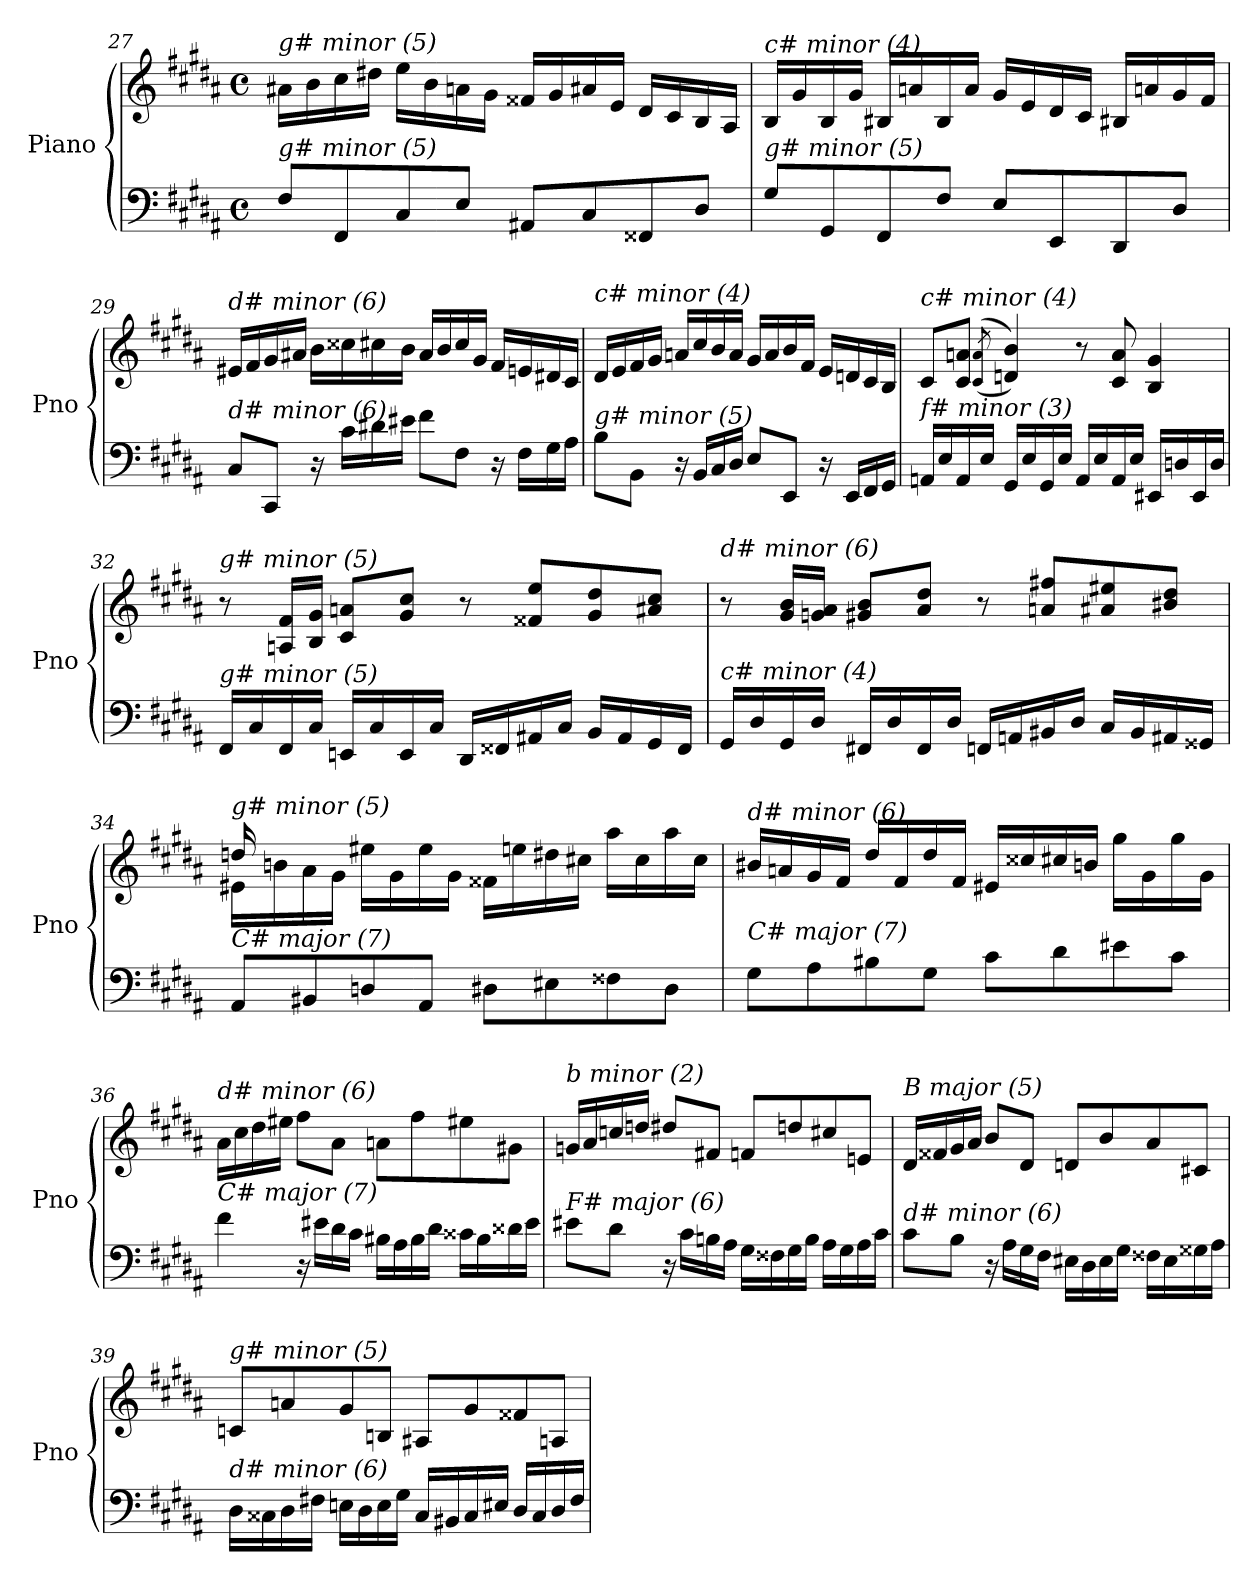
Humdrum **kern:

**kern	**kern
*part1	*part1
*staff2	*staff1
*I"Piano	*
*I'Pno	*
*clefF4	*clefG2
*k[f#c#g#d#a#]	*k[f#c#g#d#a#]
*M4/4	*M4/4
*met(c)	*met(c)
=27	=27
!	!LO:TX:i:t=g# minor (5)
!LO:TX:i:t=g# minor (5)	!
8F#/L	16a#X\LL
.	16b\
8FF#/	16cc#\
.	16dd#X\JJ
8C#/	16ee\LL
.	16b\
8E/J	16an\
.	16g#\JJ
8AA#X/L	16f##X/LL
.	16g#/
8C#/	16a#X/
.	16e/JJ
8FF##X/	16d#/LL
.	16c#/
8D#/J	16B/
.	16A#/JJ
!!LO:LB:g=z
=28	=28
!	!LO:TX:i:t=c# minor (4)
!LO:TX:i:t=g# minor (5)	!
8G#/L	16B/LL
.	16g#/
8GG#/	16B/
.	16g#/JJ
8FF#/	16B#X/LL
.	16an/
8F#/J	16B#/
.	16a/JJ
8E/L	16g#/LL
.	16e/
8EE/	16d#/
.	16c#/JJ
8DD#/	16B#X/LL
.	16an/
8D#/J	16g#/
.	16f#/JJ
=29	=29
!	!LO:TX:i:t=d# minor (6)
!LO:TX:i:t=d# minor (6)	!
8C#/L	16e#X/LL
.	16f#/
8CC#/J	16g#/
.	16a#X/JJ
16r	16b\LL
16c#\LL	16cc##Xi\
16d#X\	16cc#\
16e#X\JJ	16b\JJ
8f#\L	16a#/LL
.	16b/
8F#\J	16cc#/
.	16g#/JJ
16r	16f#/LL
16F#\LL	16en/
16G#\	16d#X/
16A#\JJ	16c#/JJ
=30	=30
!	!LO:TX:i:t=c# minor (4)
!LO:TX:i:t=g# minor (5)	!
8B\L	16d#/LL
.	16e/
8BB\J	16f#/
.	16g#/JJ
16r	16an/LL
16BB/LL	16cc#/
16C#/	16b/
16D#/JJ	16a/JJ
8E/L	16g#/LL
.	16a/
8EE/J	16b/
.	16f#/JJ
16r	16e/LL
16EE/LL	16dn/
16FF#/	16c#/
16GG#/JJ	16B/JJ
!!LO:LB:g=z
=31	=31
!	!LO:TX:i:t=c# minor (4)
!LO:TX:i:t=f# minor (3)	!
16AAn/LL	8c#/L
16E/	.
16AA/	8c#/ 8an/J
16E/JJ	.
.	((>8qc#/ 8qa/
16GG#/LL	4dn/ 4b/))
16E/	.
16GG#/	.
16E/JJ	.
16AA/LL	8r
16E/	.
16AA/	8c#/ 8a/
16E/JJ	.
16EE#X/LL	4B/ 4g#/
16Dn/	.
16EE#/	.
16D/JJ	.
=32	=32
!	!LO:TX:i:t=g# minor (5)
!LO:TX:i:t=g# minor (5)	!
16FF#/LL	8r
16C#/	.
16FF#/	16An/ 16f#/LL
16C#/JJ	16B/ 16g#/JJ
16EEn/LL	8c#/ 8an/L
16C#/	.
16EE/	8g#/ 8cc#/J
16C#/JJ	.
16DD#/LL	8r
16FF##X/	.
16AA#X/	8f##X/ 8ee/L
16C#/JJ	.
16BB/LL	8g#/ 8dd#/
16AA#/	.
16GG#/	8a#X/ 8cc#/J
16FF##/JJ	.
=33	=33
!	!LO:TX:i:t=d# minor (6)
!LO:TX:i:t=c# minor (4)	!
16GG#/LL	8r
16D#/	.
16GG#/	16g#/ 16b/LL
16D#/JJ	16gni/ 16a#/JJ
16FF#X/LL	8g#/ 8b/L
16D#/	.
16FF#/	8a#/ 8dd#/J
16D#/JJ	.
16FFni/LL	8r
16AAni/	.
16BB#X/	8ani/ 8ff#X/L
16D#/JJ	.
16C#/LL	8a#/ 8ee#X/
16BB#/	.
16AA#/	8b#X/ 8dd#/J
16GG##j/JJ	.
!!LO:PB:g=z
=34	=34
*^	*^
!	!	!LO:TX:i:t=g# minor (5)	!
!LO:TX:i:t=C# major (7)	!	!	!
16ryy	8AA#/L	16e#X\LL	16ddni/
2...ryy	.	16bn\	2...ryy
.	8BB#X/	16a#\	.
.	.	16g#\JJ	.
.	8Dni/	16ee#X\LL	.
.	.	16g#\	.
.	8AA#/J	16ee#\	.
.	.	16g#\JJ	.
.	8D#\L	16f##X\LL	.
.	.	16een\	.
.	8E#X\	16dd#\	.
.	.	16cc#X\JJ	.
.	8F##X\	16aa#\LL	.
.	.	16cc#\	.
.	8D#\J	16aa#\	.
.	.	16cc#\JJ	.
*v	*v	*	*
*	*v	*v
=35	=35
!	!LO:TX:i:t=d# minor (6)
!LO:TX:i:t=C# major (7)	!
8G#\L	16b#X/LL
.	16an/
8A#\	16g#/
.	16f#/JJ
8B#X\	16dd#/LL
.	16f#/
8G#\J	16dd#/
.	16f#/JJ
8c#\L	16e#X/LL
.	16cc##Xi/
8d#\	16cc#/
.	16bn/JJ
8e#X\	16gg#\LL
.	16g#\
8c#\J	16gg#\
.	16g#\JJ
=36	=36
!	!LO:TX:i:t=d# minor (6)
!LO:TX:i:t=C# major (7)	!
4f#\	16a#\LL
.	16cc#\
.	16dd#\
.	16ee#X\JJ
16r	8ff#\L
16e#X\LL	.
16d#\	8a#\J
16c#\JJ	.
16B#X\LL	8ani\L
16A#\	.
16B#\	8ff#\
16d#\JJ	.
16c##Xj\LL	8ee#X\
16B#\	.
16d##i\	8g#X\J
16e#\JJ	.
!!LO:LB:g=z
=37	=37
!	!LO:TX:i:t=b minor (2)
!LO:TX:i:t=F# major (6)	!
8e#X\L	16gni/LL
.	16a#/
8d#\J	16ccni/
.	16ddni/JJ
16r	8dd#/L
16c#\LL	.
16Bn\	8f#X/J
16A#\JJ	.
16G#\LL	8fni/L
16F##X\	.
16G#\	8ddn/
16B\JJ	.
16A#\LL	8cc#X/
16G#\	.
16A#\	8en/J
16c#\JJ	.
=38	=38
!	!LO:TX:i:t=B major (5)
!LO:TX:i:t=d# minor (6)	!
8c#\L	16d#/LL
.	16f##X/
8B\J	16g#/
.	16a#/JJ
16r	8b/L
16A#\LL	.
16G#\	8d#/J
16F#\JJ	.
16E#X\LL	8dni/L
16D#\	.
16E#\	8b/
16G#\JJ	.
16F##Xj\LL	8a#/
16E#\	.
16G##i\	8c#X/J
16A#\JJ	.
=39	=39
!	!LO:TX:i:t=g# minor (5)
!LO:TX:i:t=d# minor (6)	!
16D#\LL	8cni/L
16C##X\	.
16D#\	8an/
16F#X\JJ	.
16En\LL	8g#/
16D#\	.
16E\	8Bn/J
16G#\JJ	.
16C##/LL	8A#X/L
16BB#X/	.
16C##/	8g#/
16E#X/JJ	.
16D#/LL	8f##X/
16C##/	.
16D#/	8An/J
16F#/JJ	.
=	=
*-	*-
